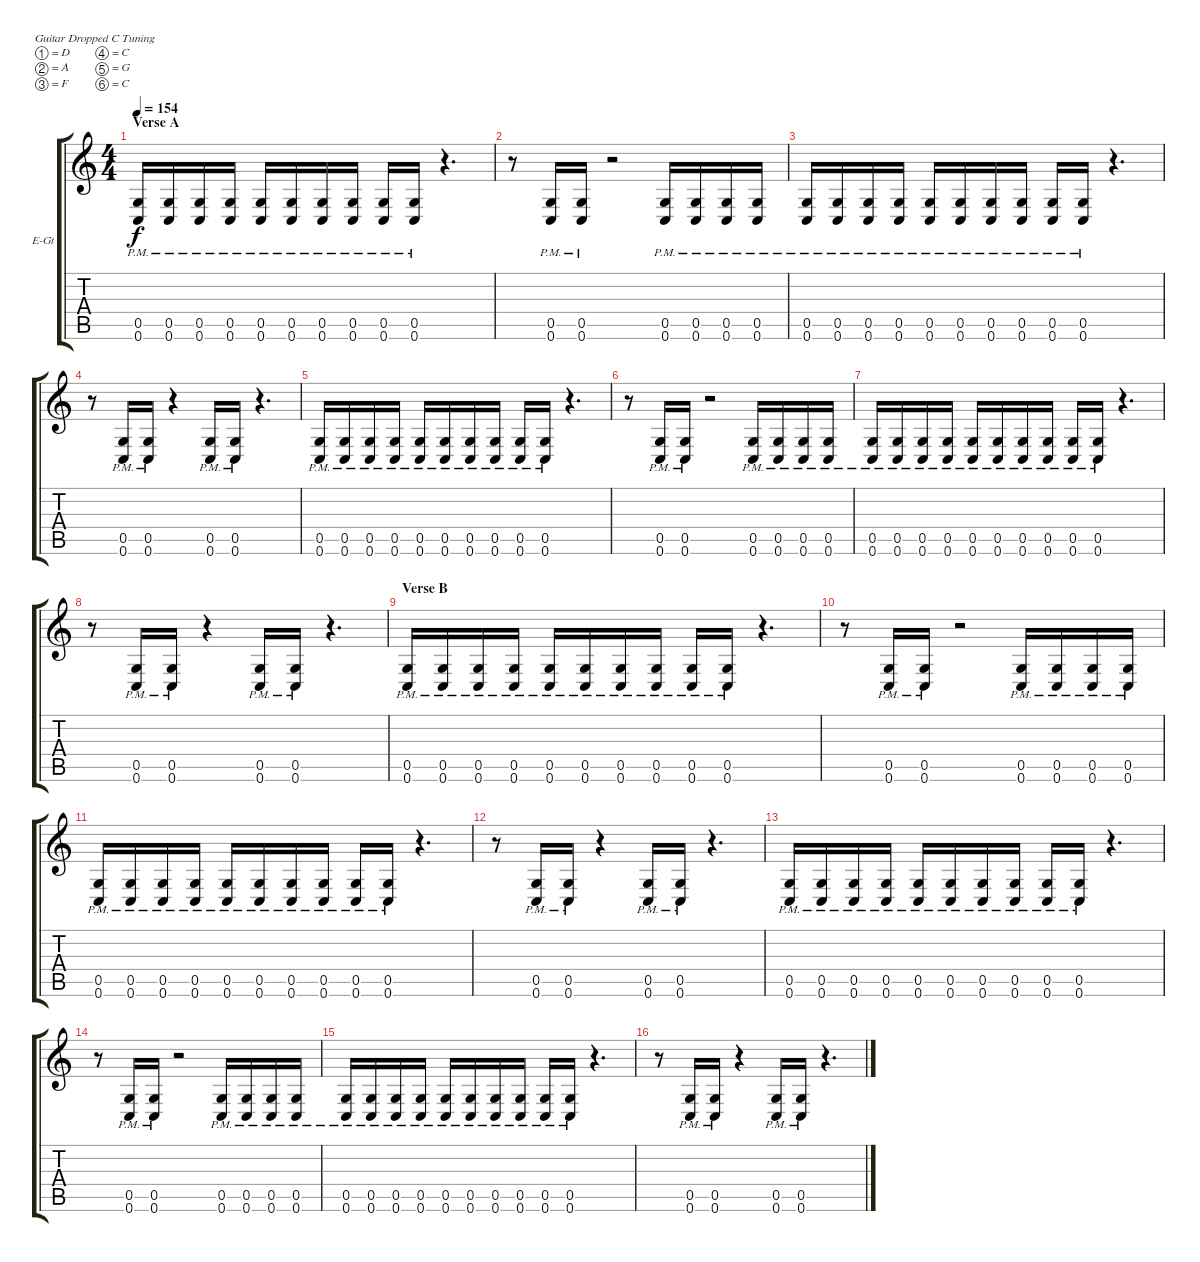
\defaultSystemsLayout 4
\bracketExtendMode groupsimilarinstruments
\firstSystemTrackNameOrientation horizontal
\otherSystemsTrackNameOrientation horizontal
\track ("Rhythm Left" "E-Gt") {instrument overdrivenguitar}
\staff {score tabs}
\tuning (D4 A3 F3 C3 G2 C2)
\ts (4 4)
\section ("" "Verse A")
\tempo 154
\clef g2
\ks c
(0.6{pm} 0.5{pm}).16{dy f} (0.6{pm} 0.5{pm}).16 (0.6{pm} 0.5{pm}).16 (0.6{pm} 0.5{pm}).16 (0.6{pm} 0.5{pm}).16 (0.6{pm} 0.5{pm}).16 (0.6{pm} 0.5{pm}).16 (0.6{pm} 0.5{pm}).16 (0.6{pm} 0.5{pm}).16 (0.6{pm} 0.5{pm}).16 r.4{d} |
r.8 (0.6{pm} 0.5{pm}).16 (0.6{pm} 0.5{pm}).16 r.2 (0.6{pm} 0.5{pm}).16 (0.6{pm} 0.5{pm}).16 (0.6{pm} 0.5{pm}).16 (0.6{pm} 0.5{pm}).16 |
(0.6{pm} 0.5{pm}).16 (0.6{pm} 0.5{pm}).16 (0.6{pm} 0.5{pm}).16 (0.6{pm} 0.5{pm}).16 (0.6{pm} 0.5{pm}).16 (0.6{pm} 0.5{pm}).16 (0.6{pm} 0.5{pm}).16 (0.6{pm} 0.5{pm}).16 (0.6{pm} 0.5{pm}).16 (0.6{pm} 0.5{pm}).16 r.4{d} |
r.8 (0.6{pm} 0.5{pm}).16 (0.6{pm} 0.5{pm}).16 r.4 (0.6{pm} 0.5{pm}).16 (0.6{pm} 0.5{pm}).16 r.4{d} |
(0.6{pm} 0.5{pm}).16 (0.6{pm} 0.5{pm}).16 (0.6{pm} 0.5{pm}).16 (0.6{pm} 0.5{pm}).16 (0.6{pm} 0.5{pm}).16 (0.6{pm} 0.5{pm}).16 (0.6{pm} 0.5{pm}).16 (0.6{pm} 0.5{pm}).16 (0.6{pm} 0.5{pm}).16 (0.6{pm} 0.5{pm}).16 r.4{d} |
r.8 (0.6{pm} 0.5{pm}).16 (0.6{pm} 0.5{pm}).16 r.2 (0.6{pm} 0.5{pm}).16 (0.6{pm} 0.5{pm}).16 (0.6{pm} 0.5{pm}).16 (0.6{pm} 0.5{pm}).16 |
(0.6{pm} 0.5{pm}).16 (0.6{pm} 0.5{pm}).16 (0.6{pm} 0.5{pm}).16 (0.6{pm} 0.5{pm}).16 (0.6{pm} 0.5{pm}).16 (0.6{pm} 0.5{pm}).16 (0.6{pm} 0.5{pm}).16 (0.6{pm} 0.5{pm}).16 (0.6{pm} 0.5{pm}).16 (0.6{pm} 0.5{pm}).16 r.4{d} |
r.8 (0.6{pm} 0.5{pm}).16 (0.6{pm} 0.5{pm}).16 r.4 (0.6{pm} 0.5{pm}).16 (0.6{pm} 0.5{pm}).16 r.4{d} |
\section ("" "Verse B")
(0.6{pm} 0.5{pm}).16 (0.6{pm} 0.5{pm}).16 (0.6{pm} 0.5{pm}).16 (0.6{pm} 0.5{pm}).16 (0.6{pm} 0.5{pm}).16 (0.6{pm} 0.5{pm}).16 (0.6{pm} 0.5{pm}).16 (0.6{pm} 0.5{pm}).16 (0.6{pm} 0.5{pm}).16 (0.6{pm} 0.5{pm}).16 r.4{d} |
r.8 (0.6{pm} 0.5{pm}).16 (0.6{pm} 0.5{pm}).16 r.2 (0.6{pm} 0.5{pm}).16 (0.6{pm} 0.5{pm}).16 (0.6{pm} 0.5{pm}).16 (0.6{pm} 0.5{pm}).16 |
(0.6{pm} 0.5{pm}).16 (0.6{pm} 0.5{pm}).16 (0.6{pm} 0.5{pm}).16 (0.6{pm} 0.5{pm}).16 (0.6{pm} 0.5{pm}).16 (0.6{pm} 0.5{pm}).16 (0.6{pm} 0.5{pm}).16 (0.6{pm} 0.5{pm}).16 (0.6{pm} 0.5{pm}).16 (0.6{pm} 0.5{pm}).16 r.4{d} |
r.8 (0.6{pm} 0.5{pm}).16 (0.6{pm} 0.5{pm}).16 r.4 (0.6{pm} 0.5{pm}).16 (0.6{pm} 0.5{pm}).16 r.4{d} |
(0.6{pm} 0.5{pm}).16 (0.6{pm} 0.5{pm}).16 (0.6{pm} 0.5{pm}).16 (0.6{pm} 0.5{pm}).16 (0.6{pm} 0.5{pm}).16 (0.6{pm} 0.5{pm}).16 (0.6{pm} 0.5{pm}).16 (0.6{pm} 0.5{pm}).16 (0.6{pm} 0.5{pm}).16 (0.6{pm} 0.5{pm}).16 r.4{d} |
r.8 (0.6{pm} 0.5{pm}).16 (0.6{pm} 0.5{pm}).16 r.2 (0.6{pm} 0.5{pm}).16 (0.6{pm} 0.5{pm}).16 (0.6{pm} 0.5{pm}).16 (0.6{pm} 0.5{pm}).16 |
(0.6{pm} 0.5{pm}).16 (0.6{pm} 0.5{pm}).16 (0.6{pm} 0.5{pm}).16 (0.6{pm} 0.5{pm}).16 (0.6{pm} 0.5{pm}).16 (0.6{pm} 0.5{pm}).16 (0.6{pm} 0.5{pm}).16 (0.6{pm} 0.5{pm}).16 (0.6{pm} 0.5{pm}).16 (0.6{pm} 0.5{pm}).16 r.4{d} |
r.8 (0.6{pm} 0.5{pm}).16 (0.6{pm} 0.5{pm}).16 r.4 (0.6{pm} 0.5{pm}).16 (0.6{pm} 0.5{pm}).16 r.4{d}
